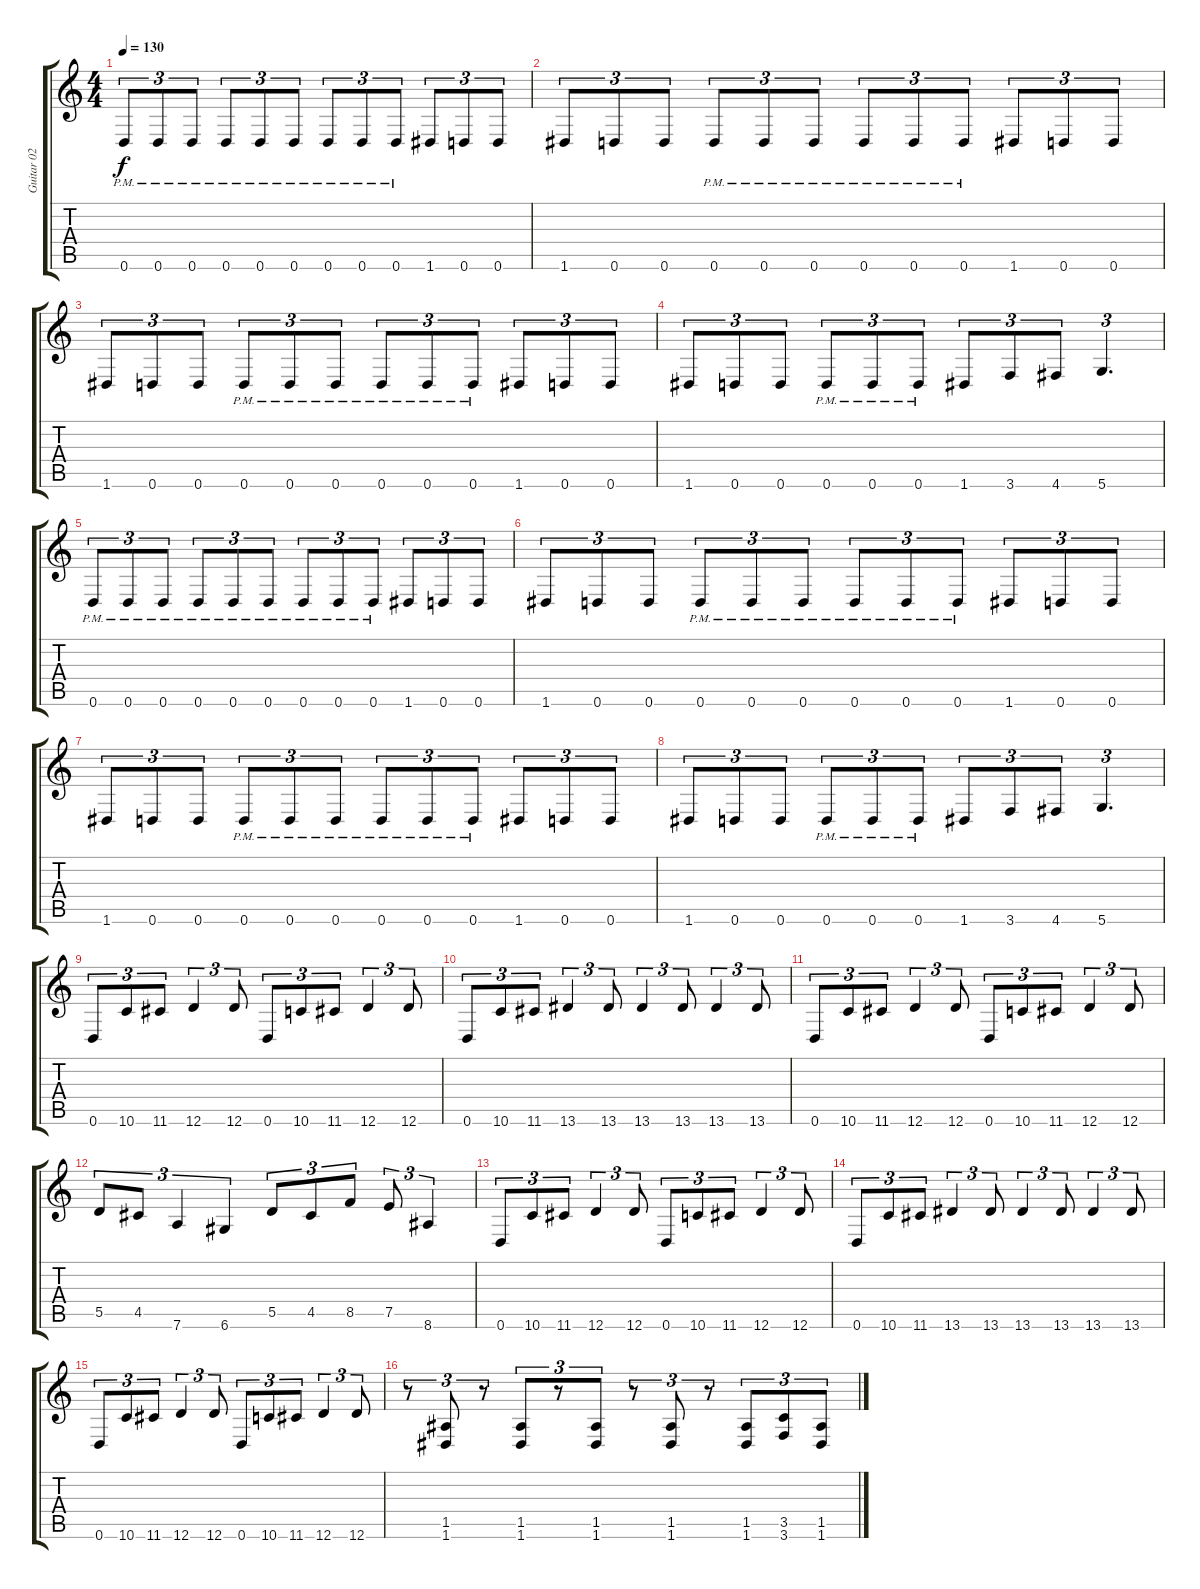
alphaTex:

\track ("Guitar 02" "Guitar 02") {mute instrument distortionguitar}
\staff {score tabs}
\tuning (E4 B3 G3 D3 A2 D2) {hide}
\ts (4 4)
\tempo 130
\clef g2
\ks c
0.6{pm}.8{tu (3 2) dy f} 0.6{pm}.8{tu (3 2)} 0.6{pm}.8{tu (3 2)} 0.6{pm}.8{tu (3 2)} 0.6{pm}.8{tu (3 2)} 0.6{pm}.8{tu (3 2)} 0.6{pm}.8{tu (3 2)} 0.6{pm}.8{tu (3 2)} 0.6{pm}.8{tu (3 2)} 1.6.8{tu (3 2)} 0.6.8{tu (3 2)} 0.6.8{tu (3 2)} |
1.6.8{tu (3 2)} 0.6.8{tu (3 2)} 0.6.8{tu (3 2)} 0.6{pm}.8{tu (3 2)} 0.6{pm}.8{tu (3 2)} 0.6{pm}.8{tu (3 2)} 0.6{pm}.8{tu (3 2)} 0.6{pm}.8{tu (3 2)} 0.6{pm}.8{tu (3 2)} 1.6.8{tu (3 2)} 0.6.8{tu (3 2)} 0.6.8{tu (3 2)} |
1.6.8{tu (3 2)} 0.6.8{tu (3 2)} 0.6.8{tu (3 2)} 0.6{pm}.8{tu (3 2)} 0.6{pm}.8{tu (3 2)} 0.6{pm}.8{tu (3 2)} 0.6{pm}.8{tu (3 2)} 0.6{pm}.8{tu (3 2)} 0.6{pm}.8{tu (3 2)} 1.6.8{tu (3 2)} 0.6.8{tu (3 2)} 0.6.8{tu (3 2)} |
1.6.8{tu (3 2)} 0.6.8{tu (3 2)} 0.6.8{tu (3 2)} 0.6{pm}.8{tu (3 2)} 0.6{pm}.8{tu (3 2)} 0.6{pm}.8{tu (3 2)} 1.6.8{tu (3 2)} 3.6.8{tu (3 2)} 4.6.8{tu (3 2)} 5.6.4{d tu (3 2)} |
0.6{pm}.8{tu (3 2)} 0.6{pm}.8{tu (3 2)} 0.6{pm}.8{tu (3 2)} 0.6{pm}.8{tu (3 2)} 0.6{pm}.8{tu (3 2)} 0.6{pm}.8{tu (3 2)} 0.6{pm}.8{tu (3 2)} 0.6{pm}.8{tu (3 2)} 0.6{pm}.8{tu (3 2)} 1.6.8{tu (3 2)} 0.6.8{tu (3 2)} 0.6.8{tu (3 2)} |
1.6.8{tu (3 2)} 0.6.8{tu (3 2)} 0.6.8{tu (3 2)} 0.6{pm}.8{tu (3 2)} 0.6{pm}.8{tu (3 2)} 0.6{pm}.8{tu (3 2)} 0.6{pm}.8{tu (3 2)} 0.6{pm}.8{tu (3 2)} 0.6{pm}.8{tu (3 2)} 1.6.8{tu (3 2)} 0.6.8{tu (3 2)} 0.6.8{tu (3 2)} |
1.6.8{tu (3 2)} 0.6.8{tu (3 2)} 0.6.8{tu (3 2)} 0.6{pm}.8{tu (3 2)} 0.6{pm}.8{tu (3 2)} 0.6{pm}.8{tu (3 2)} 0.6{pm}.8{tu (3 2)} 0.6{pm}.8{tu (3 2)} 0.6{pm}.8{tu (3 2)} 1.6.8{tu (3 2)} 0.6.8{tu (3 2)} 0.6.8{tu (3 2)} |
1.6.8{tu (3 2)} 0.6.8{tu (3 2)} 0.6.8{tu (3 2)} 0.6{pm}.8{tu (3 2)} 0.6{pm}.8{tu (3 2)} 0.6{pm}.8{tu (3 2)} 1.6.8{tu (3 2)} 3.6.8{tu (3 2)} 4.6.8{tu (3 2)} 5.6.4{d tu (3 2)} |
0.6.8{tu (3 2)} 10.6.8{tu (3 2)} 11.6.8{tu (3 2)} 12.6.4{tu (3 2)} 12.6.8{tu (3 2)} 0.6.8{tu (3 2)} 10.6.8{tu (3 2)} 11.6.8{tu (3 2)} 12.6.4{tu (3 2)} 12.6.8{tu (3 2)} |
0.6.8{tu (3 2)} 10.6.8{tu (3 2)} 11.6.8{tu (3 2)} 13.6.4{tu (3 2)} 13.6.8{tu (3 2)} 13.6.4{tu (3 2)} 13.6.8{tu (3 2)} 13.6.4{tu (3 2)} 13.6.8{tu (3 2)} |
0.6.8{tu (3 2)} 10.6.8{tu (3 2)} 11.6.8{tu (3 2)} 12.6.4{tu (3 2)} 12.6.8{tu (3 2)} 0.6.8{tu (3 2)} 10.6.8{tu (3 2)} 11.6.8{tu (3 2)} 12.6.4{tu (3 2)} 12.6.8{tu (3 2)} |
5.5.8{tu (3 2)} 4.5.8{tu (3 2)} 7.6.4{tu (3 2)} 6.6.4{tu (3 2)} 5.5.8{tu (3 2)} 4.5.8{tu (3 2)} 8.5.8{tu (3 2)} 7.5.8{tu (3 2)} 8.6.4{tu (3 2)} |
0.6.8{tu (3 2)} 10.6.8{tu (3 2)} 11.6.8{tu (3 2)} 12.6.4{tu (3 2)} 12.6.8{tu (3 2)} 0.6.8{tu (3 2)} 10.6.8{tu (3 2)} 11.6.8{tu (3 2)} 12.6.4{tu (3 2)} 12.6.8{tu (3 2)} |
0.6.8{tu (3 2)} 10.6.8{tu (3 2)} 11.6.8{tu (3 2)} 13.6.4{tu (3 2)} 13.6.8{tu (3 2)} 13.6.4{tu (3 2)} 13.6.8{tu (3 2)} 13.6.4{tu (3 2)} 13.6.8{tu (3 2)} |
0.6.8{tu (3 2)} 10.6.8{tu (3 2)} 11.6.8{tu (3 2)} 12.6.4{tu (3 2)} 12.6.8{tu (3 2)} 0.6.8{tu (3 2)} 10.6.8{tu (3 2)} 11.6.8{tu (3 2)} 12.6.4{tu (3 2)} 12.6.8{tu (3 2)} |
r.8{tu (3 2)} (1.5 1.6).8{tu (3 2)} r.8{tu (3 2)} (1.5 1.6).8{tu (3 2)} r.8{tu (3 2)} (1.5 1.6).8{tu (3 2)} r.8{tu (3 2)} (1.5 1.6).8{tu (3 2)} r.8{tu (3 2)} (1.5 1.6).8{tu (3 2)} (3.5 3.6).8{tu (3 2)} (1.5 1.6).8{tu (3 2)}
